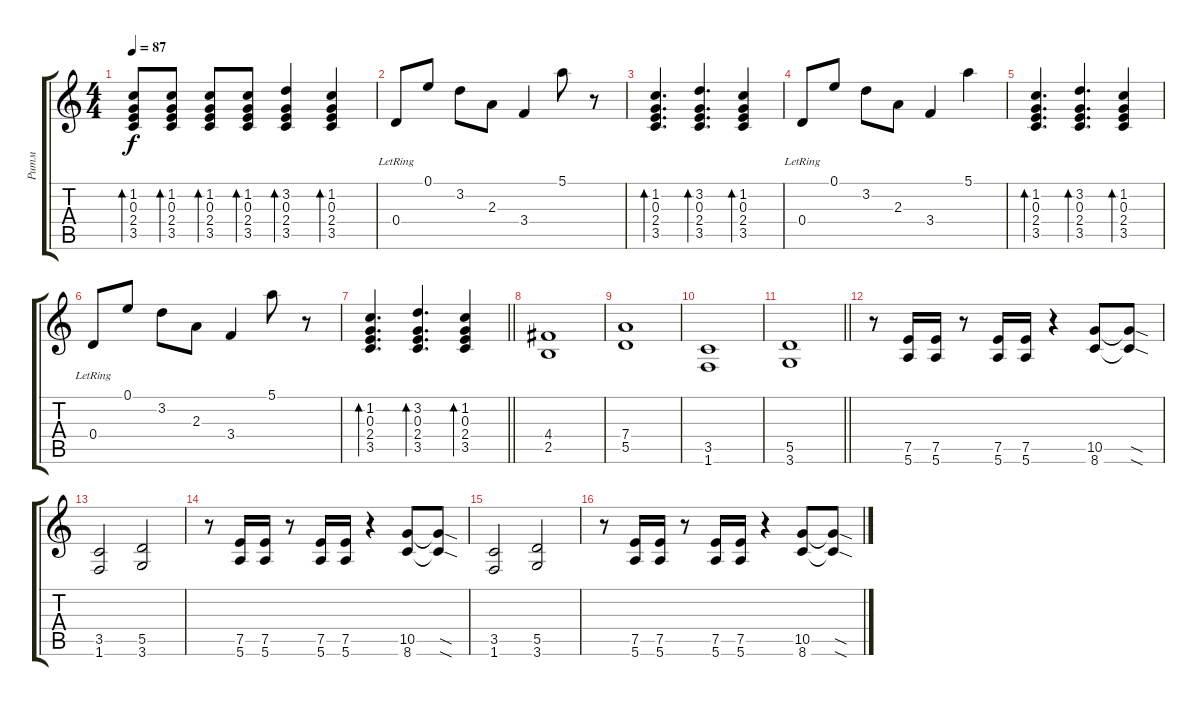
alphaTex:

\track ("Ритм" "Ритм") {instrument electricguitarclean}
\staff {score tabs}
\tuning (E4 B3 G3 D3 A2 E2) {hide}
\ts (4 4)
\tempo 87
\clef g2
\ks c
(1.2 0.3 2.4 3.5).8{bd 60 dy f} (1.2 0.3 2.4 3.5).8{bd 60} (1.2 0.3 2.4 3.5).8{bd 60} (1.2 0.3 2.4 3.5).8{bd 60} (3.2 0.3 2.4 3.5).4{bd 60} (1.2 0.3 2.4 3.5).4{bd 60} |
0.4{lr}.8 0.1.8 3.2.8 2.3.8 3.4.4 5.1.8 r.8 |
(1.2 0.3 2.4 3.5).4{d bd 60} (3.2 0.3 2.4 3.5).4{d bd 60} (1.2 0.3 2.4 3.5).4{bd 60} |
0.4{lr}.8 0.1.8 3.2.8 2.3.8 3.4.4 5.1.4 |
(1.2 0.3 2.4 3.5).4{d bd 60} (3.2 0.3 2.4 3.5).4{d bd 60} (1.2 0.3 2.4 3.5).4{bd 60} |
0.4{lr}.8 0.1.8 3.2.8 2.3.8 3.4.4 5.1.8 r.8 |
\barLineRight lightlight
(1.2 0.3 2.4 3.5).4{d bd 60} (3.2 0.3 2.4 3.5).4{d bd 60} (1.2 0.3 2.4 3.5).4{bd 60} |
(4.4 2.5).1{instrument distortionguitar} |
(7.4 5.5).1 |
(3.5 1.6).1 |
\barLineRight lightlight
(5.5 3.6).1 |
r.8 (7.5 5.6).16 (7.5 5.6).16 r.8 (7.5 5.6).16 (7.5 5.6).16 r.4 (10.5 8.6).8 (10.5{sod t} 8.6{sod t}).8 |
(3.5 1.6).2 (5.5 3.6).2 |
r.8 (7.5 5.6).16 (7.5 5.6).16 r.8 (7.5 5.6).16 (7.5 5.6).16 r.4 (10.5 8.6).8 (10.5{sod t} 8.6{sod t}).8 |
(3.5 1.6).2 (5.5 3.6).2 |
r.8 (7.5 5.6).16 (7.5 5.6).16 r.8 (7.5 5.6).16 (7.5 5.6).16 r.4 (10.5 8.6).8 (10.5{sod t} 8.6{sod t}).8
